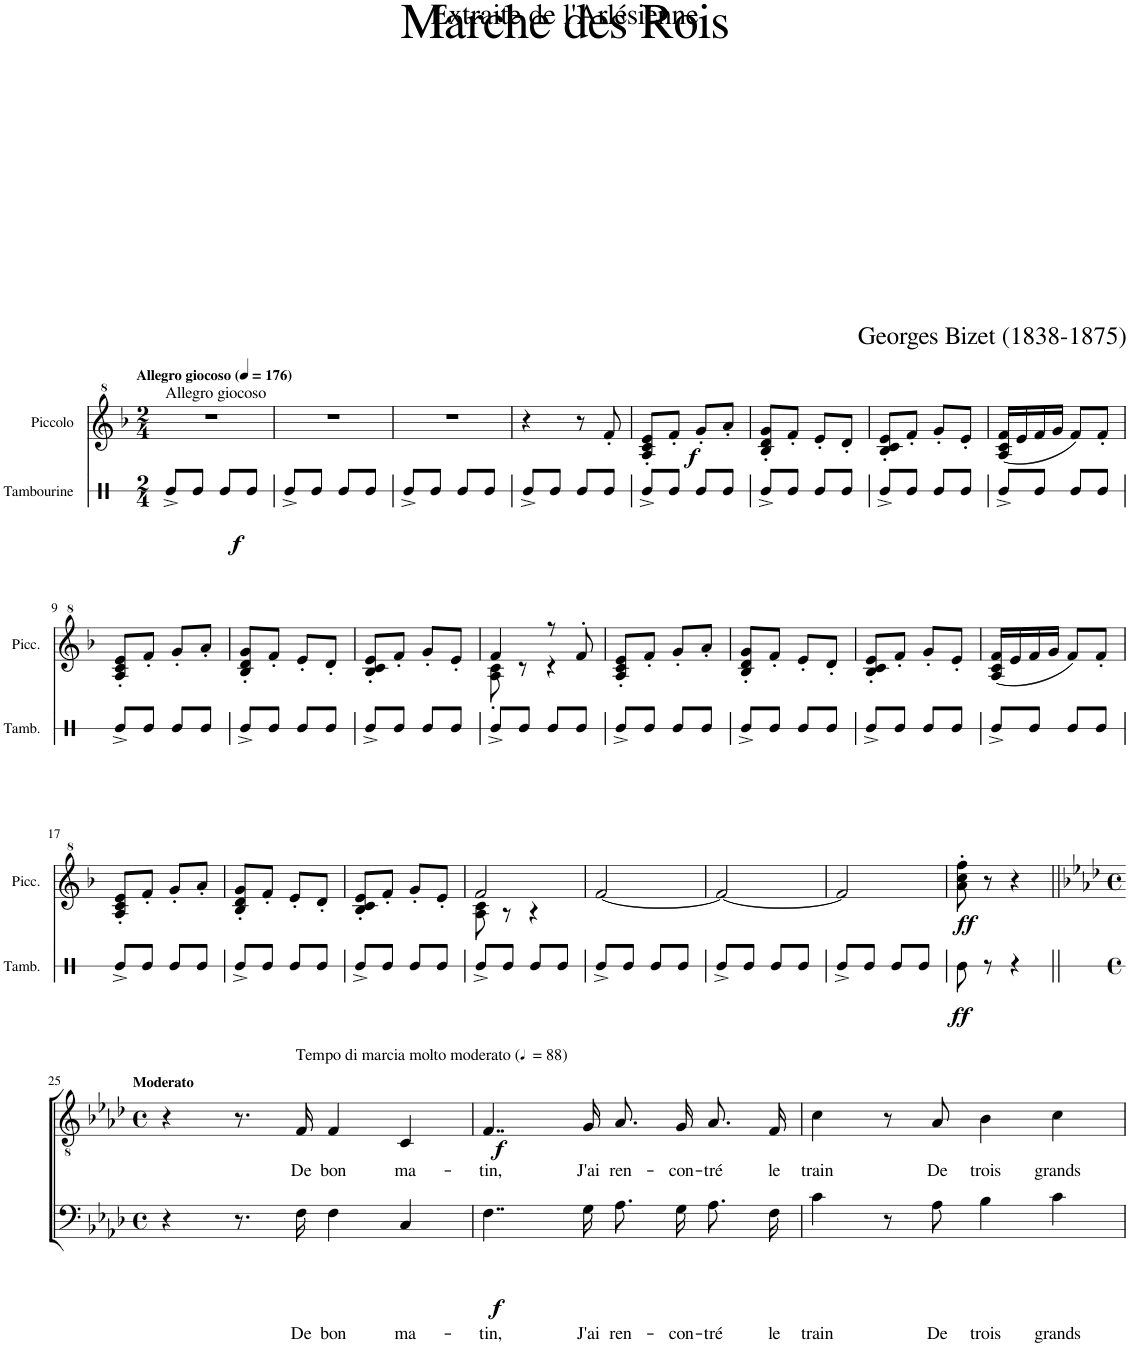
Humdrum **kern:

**kern	**dynam	**kern	**dynam	**kern	**text	**dynam	**kern	**text	**dynam	**kern
*part5	*part5	*part4	*part4	*part3	*part3	*part3	*part2	*part2	*part2	*part1
*staff5	*staff5	*staff4	*staff4	*staff3	*staff3	*staff3	*staff2	*staff2	*staff2	*staff1
*I"Tambourine	*	*I"Piccolo	*	*I"BASSES	*	*	*I"TENORS	*	*	*I"DESSUS
*I'Tamb.	*	*I'Picc.	*	*	*	*	*	*	*	*
*stria1	*	*	*	*	*	*	*	*	*	*
*clefX	*	*clefG^2	*	*clefF4	*	*	*clefGv2	*	*	*clefG2
*	*	*Trd-7c-12	*	*	*	*	*	*	*	*
*k[]	*	*k[b-]	*	*k[b-]	*	*	*k[b-]	*	*	*k[b-]
*M2/4	*	*M2/4	*	*M2/4	*	*	*M2/4	*	*	*M2/4
*MM176	*	*MM176	*	*MM176	*	*	*MM176	*	*	*MM176
=1	=1	=1	=1	=1	=1	=1	=1	=1	=1	=1
!	!	!	!	!	!	!	!	!	!	!LO:TX:a:B:t=Allegro giocoso
!	!	!LO:TX:a:t=Allegro giocoso	!	!	!	!	!	!	!	!
!	!LO:DY:b	!	!	!	!	!	!	!	!	!
8Re^/L	f	2r	.	2r	.	.	2r	.	.	2r
8Re/J	.	.	.	.	.	.	.	.	.	.
8Re/L	.	.	.	.	.	.	.	.	.	.
8Re/J	.	.	.	.	.	.	.	.	.	.
=2	=2	=2	=2	=2	=2	=2	=2	=2	=2	=2
8Re^/L	.	2r	.	2r	.	.	2r	.	.	2r
8Re/J	.	.	.	.	.	.	.	.	.	.
8Re/L	.	.	.	.	.	.	.	.	.	.
8Re/J	.	.	.	.	.	.	.	.	.	.
=3	=3	=3	=3	=3	=3	=3	=3	=3	=3	=3
8Re^/L	.	2r	.	2r	.	.	2r	.	.	2r
8Re/J	.	.	.	.	.	.	.	.	.	.
8Re/L	.	.	.	.	.	.	.	.	.	.
8Re/J	.	.	.	.	.	.	.	.	.	.
=4	=4	=4	=4	=4	=4	=4	=4	=4	=4	=4
8Re^/L	.	4r	.	2r	.	.	2r	.	.	2r
8Re/J	.	.	.	.	.	.	.	.	.	.
8Re/L	.	8r	.	.	.	.	.	.	.	.
!	!	!	!LO:DY:b	!	!	!	!	!	!	!
8Re/J	.	8ff'/	f	.	.	.	.	.	.	.
=5	=5	=5	=5	=5	=5	=5	=5	=5	=5	=5
8Re^/L	.	8a/' 8cc/' 8ee/'L	.	2r	.	.	2r	.	.	2r
8Re/J	.	8ff'/J	.	.	.	.	.	.	.	.
8Re/L	.	8gg'/L	.	.	.	.	.	.	.	.
8Re/J	.	8aa'/J	.	.	.	.	.	.	.	.
=6	=6	=6	=6	=6	=6	=6	=6	=6	=6	=6
8Re^/L	.	8b-/' 8dd/' 8gg/'L	.	2r	.	.	2r	.	.	2r
8Re/J	.	8ff'/J	.	.	.	.	.	.	.	.
8Re/L	.	8ee'/L	.	.	.	.	.	.	.	.
8Re/J	.	8dd'/J	.	.	.	.	.	.	.	.
=7	=7	=7	=7	=7	=7	=7	=7	=7	=7	=7
8Re^/L	.	8b-/' 8cc/' 8ee/'L	.	2r	.	.	2r	.	.	2r
8Re/J	.	8ff'/J	.	.	.	.	.	.	.	.
8Re/L	.	8gg'/L	.	.	.	.	.	.	.	.
8Re/J	.	8ee'/J	.	.	.	.	.	.	.	.
=8	=8	=8	=8	=8	=8	=8	=8	=8	=8	=8
8Re^/L	.	(16a/ 16cc/ 16ff/LL	.	2r	.	.	2r	.	.	2r
.	.	16ee/	.	.	.	.	.	.	.	.
8Re/J	.	16ff/	.	.	.	.	.	.	.	.
.	.	16gg/JJ	.	.	.	.	.	.	.	.
8Re/L	.	8ff/L)	.	.	.	.	.	.	.	.
8Re/J	.	8ff'/J	.	.	.	.	.	.	.	.
!!LO:LB:g=z
=9	=9	=9	=9	=9	=9	=9	=9	=9	=9	=9
8Re^/L	.	8a/' 8cc/' 8ee/'L	.	2r	.	.	2r	.	.	2r
8Re/J	.	8ff'/J	.	.	.	.	.	.	.	.
8Re/L	.	8gg'/L	.	.	.	.	.	.	.	.
8Re/J	.	8aa'/J	.	.	.	.	.	.	.	.
=10	=10	=10	=10	=10	=10	=10	=10	=10	=10	=10
8Re^/L	.	8b-/' 8dd/' 8gg/'L	.	2r	.	.	2r	.	.	2r
8Re/J	.	8ff'/J	.	.	.	.	.	.	.	.
8Re/L	.	8ee'/L	.	.	.	.	.	.	.	.
8Re/J	.	8dd'/J	.	.	.	.	.	.	.	.
=11	=11	=11	=11	=11	=11	=11	=11	=11	=11	=11
8Re^/L	.	8b-/' 8cc/' 8ee/'L	.	2r	.	.	2r	.	.	2r
8Re/J	.	8ff'/J	.	.	.	.	.	.	.	.
8Re/L	.	8gg'/L	.	.	.	.	.	.	.	.
8Re/J	.	8ee'/J	.	.	.	.	.	.	.	.
=12	=12	=12	=12	=12	=12	=12	=12	=12	=12	=12
*	*	*^	*	*	*	*	*	*	*	*
8Re^/L	.	4ff/	8a\' 8cc\'	.	2r	.	.	2r	.	.	2r
8Re/J	.	.	8r	.	.	.	.	.	.	.	.
8Re/L	.	8r	4r	.	.	.	.	.	.	.	.
8Re/J	.	8ff'/	.	.	.	.	.	.	.	.	.
*	*	*v	*v	*	*	*	*	*	*	*	*
=13	=13	=13	=13	=13	=13	=13	=13	=13	=13	=13
8Re^/L	.	8a/' 8cc/' 8ee/'L	.	2r	.	.	2r	.	.	2r
8Re/J	.	8ff'/J	.	.	.	.	.	.	.	.
8Re/L	.	8gg'/L	.	.	.	.	.	.	.	.
8Re/J	.	8aa'/J	.	.	.	.	.	.	.	.
=14	=14	=14	=14	=14	=14	=14	=14	=14	=14	=14
8Re^/L	.	8b-/' 8dd/' 8gg/'L	.	2r	.	.	2r	.	.	2r
8Re/J	.	8ff'/J	.	.	.	.	.	.	.	.
8Re/L	.	8ee'/L	.	.	.	.	.	.	.	.
8Re/J	.	8dd'/J	.	.	.	.	.	.	.	.
=15	=15	=15	=15	=15	=15	=15	=15	=15	=15	=15
8Re^/L	.	8b-/' 8cc/' 8ee/'L	.	2r	.	.	2r	.	.	2r
8Re/J	.	8ff'/J	.	.	.	.	.	.	.	.
8Re/L	.	8gg'/L	.	.	.	.	.	.	.	.
8Re/J	.	8ee'/J	.	.	.	.	.	.	.	.
=16	=16	=16	=16	=16	=16	=16	=16	=16	=16	=16
8Re^/L	.	(16a/ 16cc/ 16ff/LL	.	2r	.	.	2r	.	.	2r
.	.	16ee/	.	.	.	.	.	.	.	.
8Re/J	.	16ff/	.	.	.	.	.	.	.	.
.	.	16gg/JJ	.	.	.	.	.	.	.	.
8Re/L	.	8ff/L)	.	.	.	.	.	.	.	.
8Re/J	.	8ff'/J	.	.	.	.	.	.	.	.
!!LO:LB:g=z
=17	=17	=17	=17	=17	=17	=17	=17	=17	=17	=17
8Re^/L	.	8a/' 8cc/' 8ee/'L	.	2r	.	.	2r	.	.	2r
8Re/J	.	8ff'/J	.	.	.	.	.	.	.	.
8Re/L	.	8gg'/L	.	.	.	.	.	.	.	.
8Re/J	.	8aa'/J	.	.	.	.	.	.	.	.
=18	=18	=18	=18	=18	=18	=18	=18	=18	=18	=18
8Re^/L	.	8b-/' 8dd/' 8gg/'L	.	2r	.	.	2r	.	.	2r
8Re/J	.	8ff'/J	.	.	.	.	.	.	.	.
8Re/L	.	8ee'/L	.	.	.	.	.	.	.	.
8Re/J	.	8dd'/J	.	.	.	.	.	.	.	.
=19	=19	=19	=19	=19	=19	=19	=19	=19	=19	=19
8Re^/L	.	8b-/' 8cc/' 8ee/'L	.	2r	.	.	2r	.	.	2r
8Re/J	.	8ff'/J	.	.	.	.	.	.	.	.
8Re/L	.	8gg'/L	.	.	.	.	.	.	.	.
8Re/J	.	8ee'/J	.	.	.	.	.	.	.	.
=20	=20	=20	=20	=20	=20	=20	=20	=20	=20	=20
*	*	*^	*	*	*	*	*	*	*	*
8Re^/L	.	2ff/	8a\ 8cc\	.	2r	.	.	2r	.	.	2r
8Re/J	.	.	8r	.	.	.	.	.	.	.	.
8Re/L	.	.	4r	.	.	.	.	.	.	.	.
8Re/J	.	.	.	.	.	.	.	.	.	.	.
*	*	*v	*v	*	*	*	*	*	*	*	*
=21	=21	=21	=21	=21	=21	=21	=21	=21	=21	=21
8Re^/L	.	[2ff/	.	2r	.	.	2r	.	.	2r
8Re/J	.	.	.	.	.	.	.	.	.	.
8Re/L	.	.	.	.	.	.	.	.	.	.
8Re/J	.	.	.	.	.	.	.	.	.	.
=22	=22	=22	=22	=22	=22	=22	=22	=22	=22	=22
8Re^/L	.	2ff/_	.	2r	.	.	2r	.	.	2r
8Re/J	.	.	.	.	.	.	.	.	.	.
8Re/L	.	.	.	.	.	.	.	.	.	.
8Re/J	.	.	.	.	.	.	.	.	.	.
=23	=23	=23	=23	=23	=23	=23	=23	=23	=23	=23
8Re^/L	.	2ff/]	.	2r	.	.	2r	.	.	2r
8Re/J	.	.	.	.	.	.	.	.	.	.
8Re/L	.	.	.	.	.	.	.	.	.	.
8Re/J	.	.	.	.	.	.	.	.	.	.
=24	=24	=24	=24	=24	=24	=24	=24	=24	=24	=24
!	!LO:DY:b	!	!LO:DY:b	!	!	!	!	!	!	!
8Re\	ff	8aa\' 8ccc\' 8fff\'	ff	2r	.	.	2r	.	.	2r;<
8r	.	8r	.	.	.	.	.	.	.	.
4r	.	4r	.	.	.	.	.	.	.	.
!!LO:LB:g=z
=25||	=25||	=25||	=25||	=25||	=25||	=25||	=25||	=25||	=25||	=25||
*	*	*k[b-e-a-d-]	*	*k[b-e-a-d-]	*	*	*k[b-e-a-d-]	*	*	*k[b-e-a-d-]
*M4/4	*	*M4/4	*	*M4/4	*	*	*M4/4	*	*	*M4/4
*met(c)	*	*met(c)	*	*met(c)	*	*	*met(c)	*	*	*met(c)
!	!	!	!	!	!	!	!	!	!	!LO:TX:a:B:t=Moderato
1r	.	1r	.	4r	.	.	4r	.	.	1r
.	.	.	.	8.r	.	.	8.r	.	.	.
*	*	*	*	*	*	*	*MM88	*	*	*
!	!	!	!	!	!	!	!LO:TX:a:t=Tempo di marcia molto moderato	!	!	!
!	!	!	!	!	!LO:LY:b	!LO:DY:b	!	!LO:LY:b	!LO:DY:b	!
.	.	.	.	16F\	De	f	16F/	De	f	.
!	!	!	!	!	!LO:LY:b	!	!	!LO:LY:b	!	!
.	.	.	.	4F\	bon	.	4F/	bon	.	.
!	!	!	!	!	!LO:LY:b	!	!	!LO:LY:b	!	!
.	.	.	.	4C/	ma-	.	4C/	ma-	.	.
=26	=26	=26	=26	=26	=26	=26	=26	=26	=26	=26
!	!	!	!	!	!LO:LY:b	!	!	!LO:LY:b	!	!
1r	.	1r	.	4..F\	-tin,	.	4..F/	-tin,	.	1r
!	!	!	!	!	!LO:LY:b	!	!	!LO:LY:b	!	!
.	.	.	.	16G\	J'ai	.	16G/	J'ai	.	.
!	!	!	!	!	!LO:LY:b	!	!	!LO:LY:b	!	!
.	.	.	.	8.A-\L	ren-	.	8.A-/L	ren-	.	.
!	!	!	!	!	!LO:LY:b	!	!	!LO:LY:b	!	!
.	.	.	.	16G\Jk	-con-	.	16G/Jk	-con-	.	.
!	!	!	!	!	!LO:LY:b	!	!	!LO:LY:b	!	!
.	.	.	.	8.A-\L	-tré	.	8.A-/L	-tré	.	.
!	!	!	!	!	!LO:LY:b	!	!	!LO:LY:b	!	!
.	.	.	.	16F\Jk	le	.	16F/Jk	le	.	.
=27	=27	=27	=27	=27	=27	=27	=27	=27	=27	=27
!	!	!	!	!	!LO:LY:b	!	!	!LO:LY:b	!	!
1r	.	1r	.	4c\	train	.	4c\	train	.	1r
.	.	.	.	8r	.	.	8r	.	.	.
!	!	!	!	!	!LO:LY:b	!	!	!LO:LY:b	!	!
.	.	.	.	8A-\	De	.	8A-/	De	.	.
!	!	!	!	!	!LO:LY:b	!	!	!LO:LY:b	!	!
.	.	.	.	4B-\	trois	.	4B-\	trois	.	.
!	!	!	!	!	!LO:LY:b	!	!	!LO:LY:b	!	!
.	.	.	.	4c\	grands	.	4c\	grands	.	.
=	=	=	=	=	=	=	=	=	=	=
*-	*-	*-	*-	*-	*-	*-	*-	*-	*-	*-
